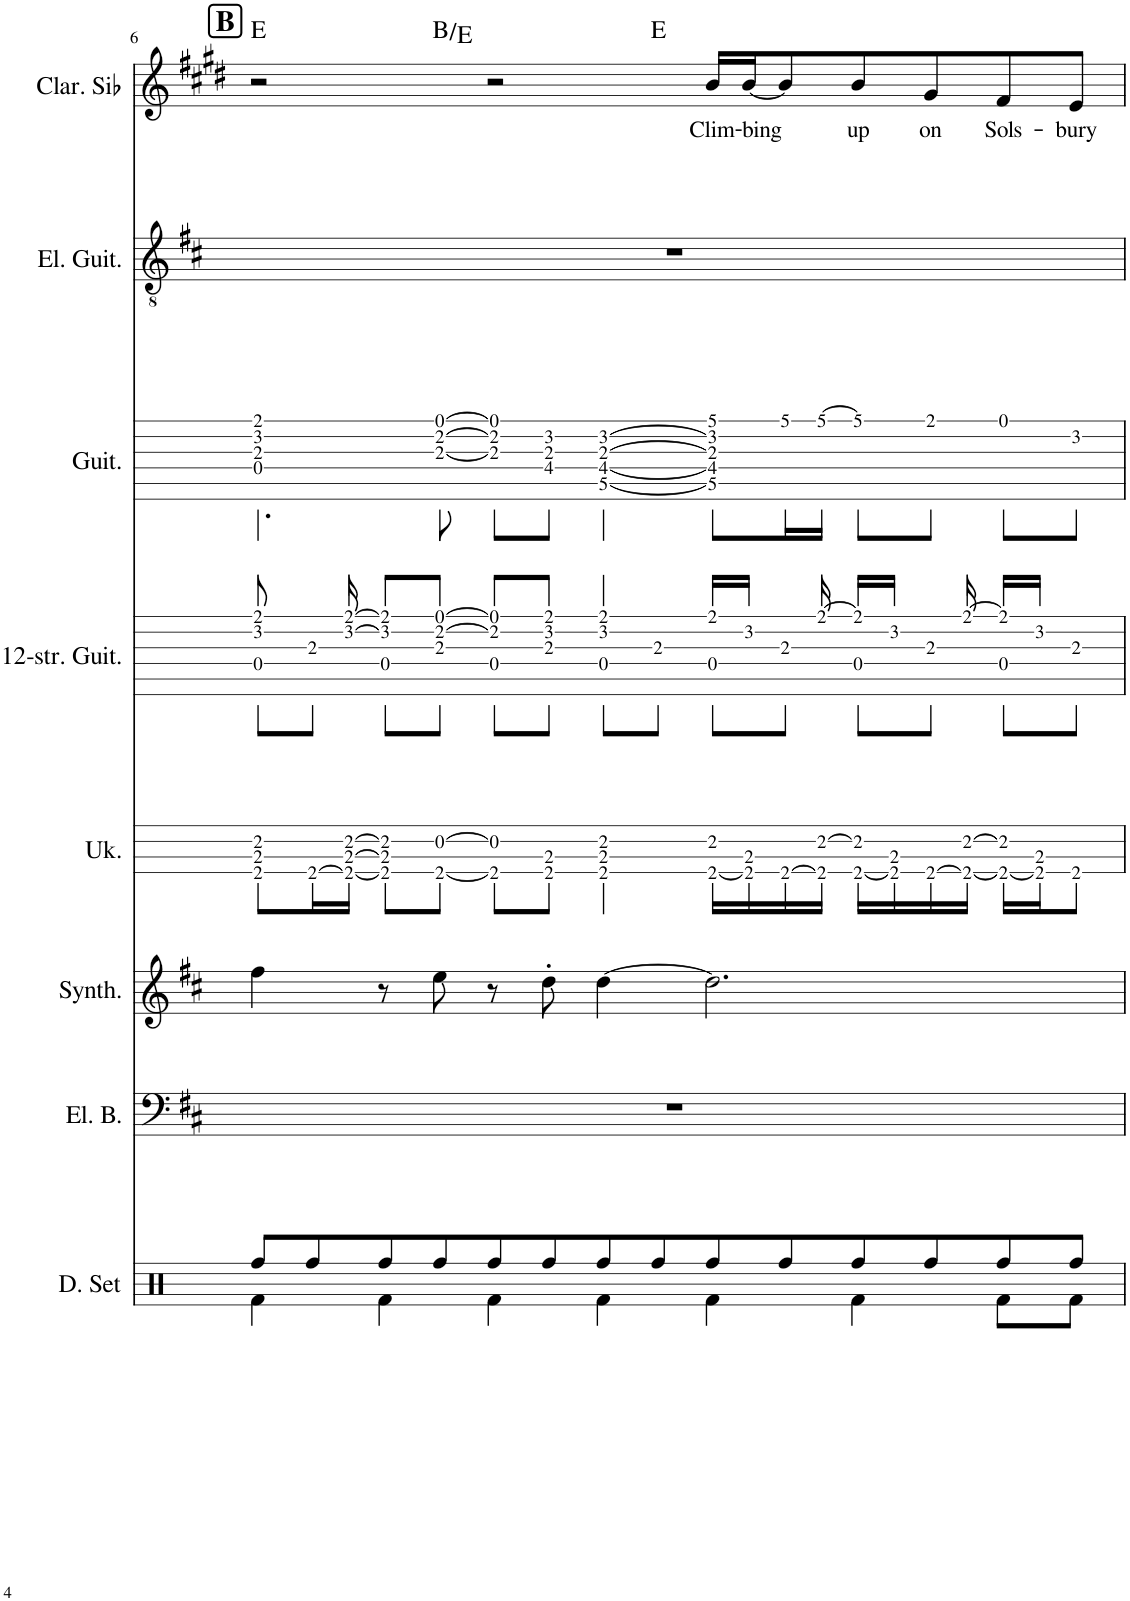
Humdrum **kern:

**kern	**kern	**kern	**kern	**kern	**kern	**kern	**kern	**text	**harte
*part8	*part7	*part6	*part5	*part4	*part3	*part2	*part1	*part1	*part1
*staff8	*staff7	*staff6	*staff5	*staff4	*staff3	*staff2	*staff1	*staff1	*
*I"Drumset	*I"5-str. Electric Bass	*I"String Synthesizer	*I"Ukulele	*I"12-string Guitar	*I"Acoustic Guitar	*I"Electric Guitar	*I"Clarinette en Sib	*	*
*I'D. Set	*I'El. B.	*I'Synth.	*I'Uk.	*I'12-str. Guit.	*I'Guit.	*I'El. Guit.	*I'Clar. Sib	*	*
!!LO:PB:g=z
*clefX	*clefF4	*clefG2	*	*	*	*clefGv2	*clefG2	*	*
*	*Trd7c12	*	*	*	*	*	*Trd1c2	*	*
*k[]	*k[f#c#]	*k[f#c#]	*k[f#c#]	*k[f#c#]	*k[f#c#]	*k[f#c#]	*k[f#c#g#d#]	*	*
*M7/4	*M7/4	*M7/4	*M7/4	*M7/4	*M7/4	*M7/4	*M7/4	*	*
!!LO:REH:place=s1:a:B:cj:fs=14:t=B
=6	=6	=6	=6	=6	=6	=6	=6	=6	=6
*^	*	*	*	*^	*	*	*^	*	*
*	*	*	*	*	*	*	*	*	*	*^	*	*
8Rff/L	4Rf\	1..r	4ff#\	8A\ 8d\ 8f#\L	8d/ 8f#/	8D\L	4.D\ 4.A\ 4.d\ 4.f#\	1..r	2r	4.ryy	2..ryy	.	E:maj
8Rff/	.	.	.	[16A\L	16r	8A\J	.	.	.	.	.	.	.
.	.	.	.	16A\_ [16d\ [16f#\JJ	[16d/ [16f#/	.	.	.	.	.	.	.	.
8Rff/	4Rf\	.	8r	8A\] 8d\] 8f#\]L	8d/] 8f#/]L	8D\L	.	.	.	.	.	.	.
8Rff/	.	.	8ee\	[8A\ [8e\J	[8c#/ [8e/J	8A\J	[8A\ [8c#\ [8e\	.	.	1ryy	.	.	B:maj/4
8Rff/	4Rf\	.	8r	8A\] 8e\]L	8c#/] 8e/]L	8D\L	8A\] 8c#\] 8e\]L	.	2r	.	.	.	.
8Rff/	.	.	8dd'\	8A\ 8d\J	8d/ 8f#/J	8A\J	8F#\ 8A\ 8d\J	.	.	.	.	.	.
8Rff/	4Rf\	.	[4dd\	4A\ 4d\ 4f#\	4d/ 4f#/	8D\L	[4D\ [4F#\ [4A\ [4d\	.	.	.	.	.	.
8Rff/	.	.	.	.	.	8A\J	.	.	.	.	2..ryy	.	E:maj
!	!	!	!	!	!	!	!	!	!	!	!	!LO:LY:b	!
8Rff/	4Rf\	.	2.dd\]	[16A\ 16f#\LL	16f#/LL	8D\L	8D\] 8F#\] 8A\] 8d\] 8a\L	.	16b/LL	.	.	Clim-	.
!	!	!	!	!	!	!	!	!	!	!	!	!LO:LY:b	!
.	.	.	.	16A\] 16d\	16d/JJ	.	.	.	[16b/J	.	.	-bing	.
8Rff/	.	.	.	[16A\	16r	8A\J	16a\L	.	8b/]	.	.	.	.
.	.	.	.	16A\] [16f#\JJ	[16f#/	.	[16a\JJ	.	.	.	.	.	.
!	!	!	!	!	!	!	!	!	!	!	!	!LO:LY:b	!
8Rff/	4Rf\	.	.	[16A\ 16f#\]LL	16f#/LL]	8D\L	8a\L]	.	8b/	.	.	up	.
.	.	.	.	16A\] 16d\	16d/JJ	.	.	.	.	.	.	.	.
!	!	!	!	!	!	!	!	!	!	!	!	!LO:LY:b	!
8Rff/	.	.	.	[16A\	16r	8A\J	8f#\J	.	8g#/	4.ryy	.	on	.
.	.	.	.	16A\_ [16f#\JJ	[16f#/	.	.	.	.	.	.	.	.
!	!	!	!	!	!	!	!	!	!	!	!	!LO:LY:b	!
8Rff/	8Rf\L	.	.	16A\_ 16f#\]LL	16f#/LL]	8D\L	8e\L	.	8f#/	.	.	Sols-	.
.	.	.	.	16A\] 16d\J	16d/JJ	.	.	.	.	.	.	.	.
!	!	!	!	!	!	!	!	!	!	!	!	!LO:LY:b	!
8Rff/J	8Rf\J	.	.	8A\J	8r	8A\J	8d\J	.	8e/J	.	.	-bury	.
*v	*v	*	*	*	*v	*v	*	*	*v	*v	*v	*	*
=	=	=	=	=	=	=	=	=	=
*-	*-	*-	*-	*-	*-	*-	*-	*-	*-
